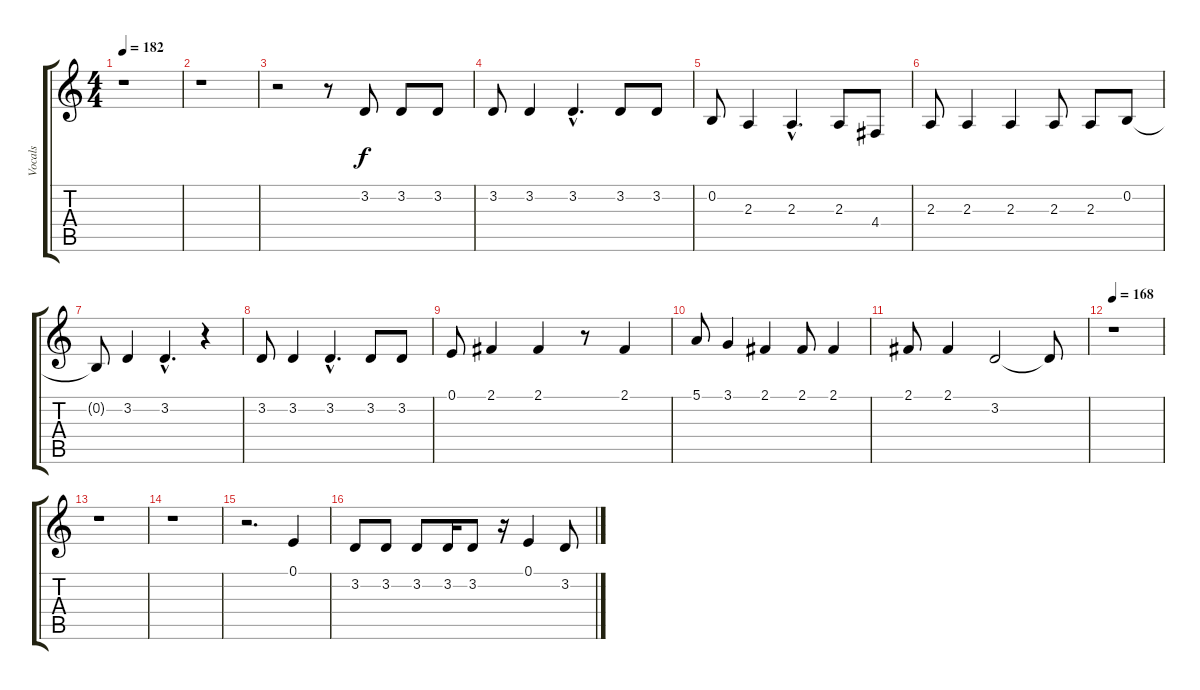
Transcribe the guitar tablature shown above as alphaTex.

\track ("Vocals" "Vocals") {instrument violin}
\staff {score tabs}
\tuning (E4 B3 G3 D3 A2 E2) {hide}
\ts (4 4)
\tempo 182
\clef g2
\ks c
r.1{dy f} |
r.1 |
r.2 r.8 3.2.8 3.2.8 3.2.8 |
3.2.8 3.2.4 3.2{hac}.4{d} 3.2.8 3.2.8 |
0.2.8 2.3.4 2.3{hac}.4{d} 2.3.8 4.4.8 |
2.3.8 2.3.4 2.3.4 2.3.8 2.3.8 0.2.8 |
0.2{t}.8 3.2.4 3.2{hac}.4{d} r.4 |
3.2.8 3.2.4 3.2{hac}.4{d} 3.2.8 3.2.8 |
0.1.8 2.1.4 2.1.4 r.8 2.1.4 |
5.1.8 3.1.4 2.1.4 2.1.8 2.1.4 |
2.1.8 2.1.4 3.2.2 3.2{t}.8 |
\tempo 168
r.1 |
r.1 |
r.1 |
r.2{d} 0.1.4 |
3.2.8 3.2.8 3.2.8 3.2.16 3.2.8 r.16 0.1.4 3.2.8
